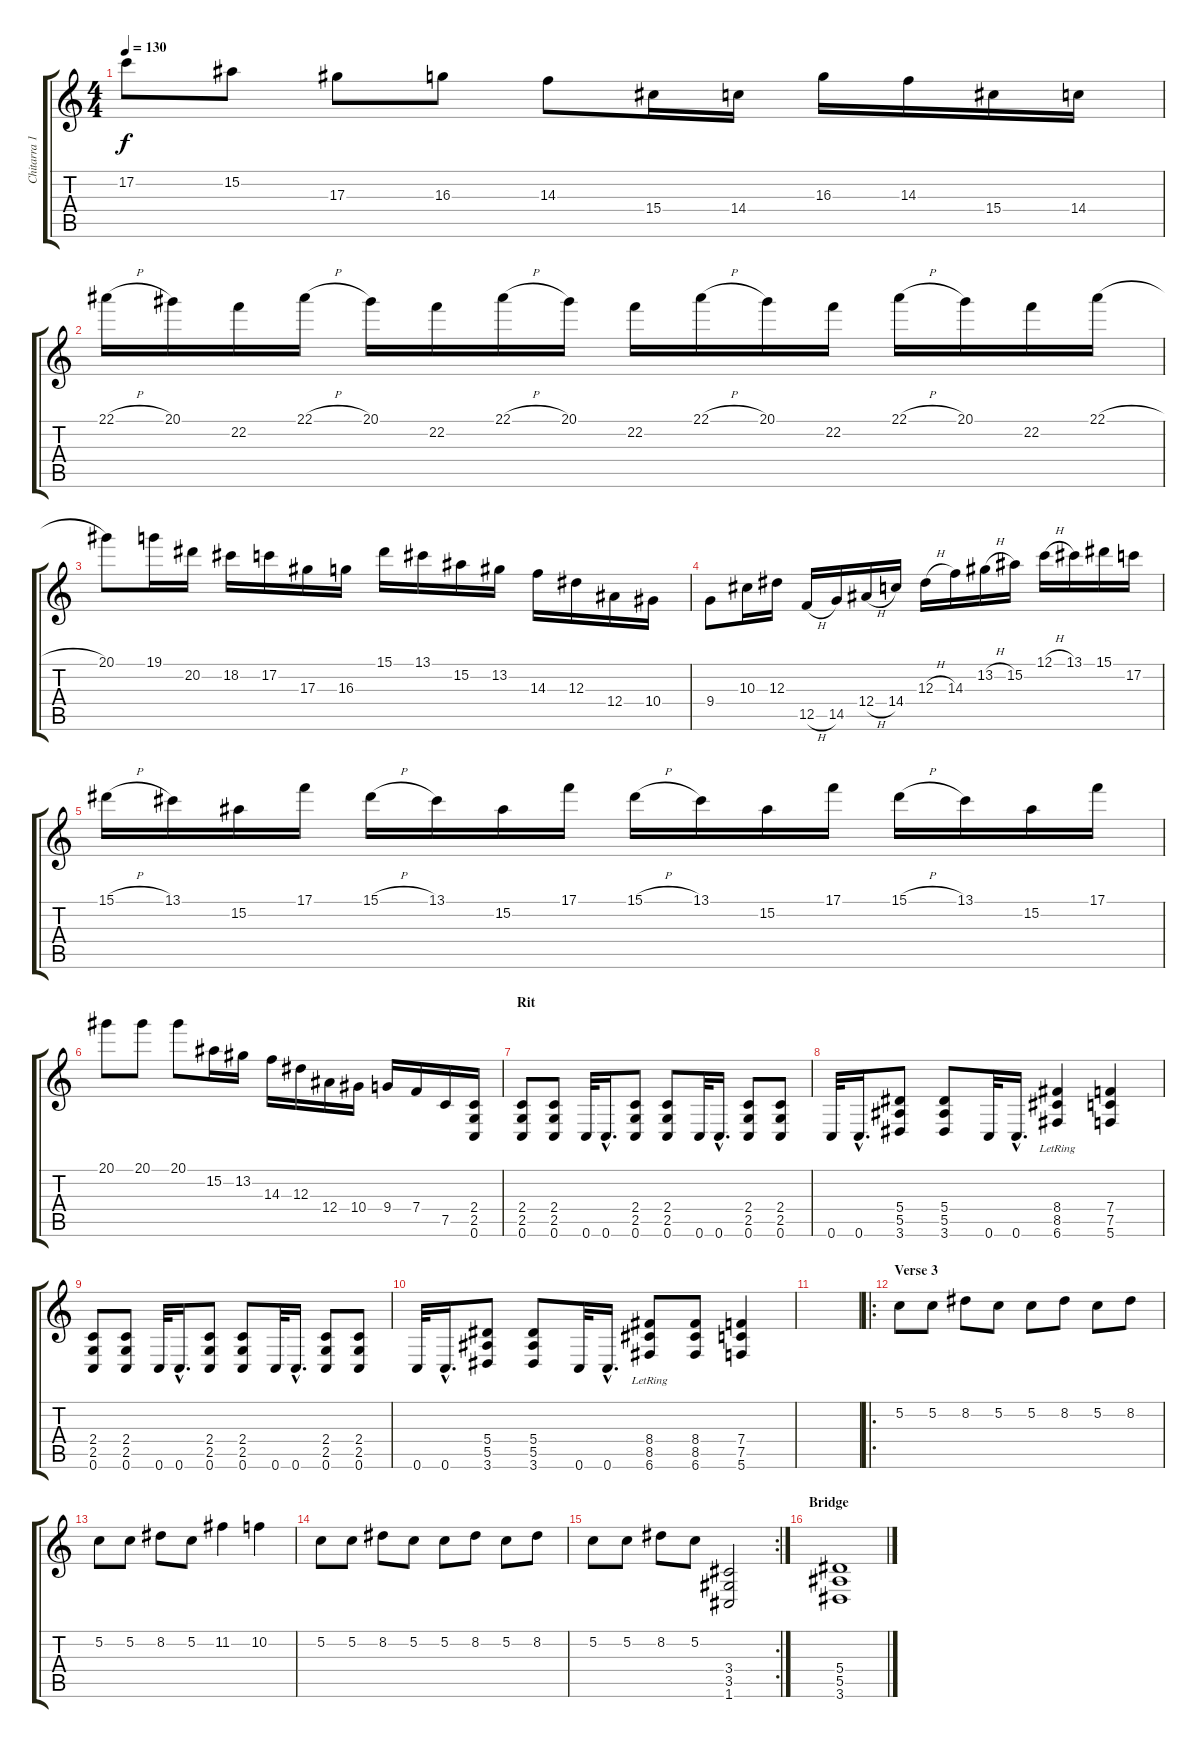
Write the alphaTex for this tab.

\track ("Chitarra 1 Oct" "Chitarra 1") {instrument distortionguitar}
\staff {score tabs}
\tuning (C4 G3 Eb3 Bb2 F2 C2) {hide}
\ts (4 4)
\tempo 130
\clef g2
\ks c
17.2.8{dy f} 15.2.8 17.3.8 16.3.8 14.3.8 15.4.16 14.4.16 16.3.16 14.3.16 15.4.16 14.4.16 |
22.1{h}.16 20.1.16 22.2.16 22.1{h}.16 20.1.16 22.2.16 22.1{h}.16 20.1.16 22.2.16 22.1{h}.16 20.1.16 22.2.16 22.1{h}.16 20.1.16 22.2.16 22.1{h}.16 |
20.1.8 19.1.16 20.2.16 18.2.16 17.2.16 17.3.16 16.3.16 15.1.16 13.1.16 15.2.16 13.2.16 14.3.16 12.3.16 12.4.16 10.4.16 |
9.4.8 10.3.16 12.3.16 12.5{h}.16 14.5.16 12.4{h}.16 14.4.16 12.3{h}.16 14.3.16 13.2{h}.16 15.2.16 12.1{h}.16 13.1.16 15.1.16 17.2.16 |
15.1{h}.16 13.1.16 15.2.16 17.1.16 15.1{h}.16 13.1.16 15.2.16 17.1.16 15.1{h}.16 13.1.16 15.2.16 17.1.16 15.1{h}.16 13.1.16 15.2.16 17.1.16 |
20.1.8 20.1.8 20.1.8 15.2.16 13.2.16 14.3.16 12.3.16 12.4.16 10.4.16 9.4.16 7.4.16 7.5.16 (2.4 2.5 0.6).16 |
\section ("" "Rit")
(2.4 2.5 0.6).8{volume 13} (2.4 2.5 0.6).8 0.6.32 0.6{hac}.16{d} (2.4 2.5 0.6).8 (2.4 2.5 0.6).8 0.6.32 0.6{hac}.16{d} (2.4 2.5 0.6).8 (2.4 2.5 0.6).8 |
0.6.32 0.6{hac}.16{d} (5.4 5.5 3.6).8 (5.4 5.5 3.6).8 0.6.32 0.6{hac}.16{d} (8.4{lr} 8.5{lr} 6.6{lr}).4 (7.4 7.5 5.6).4 |
(2.4 2.5 0.6).8 (2.4 2.5 0.6).8 0.6.32 0.6{hac}.16{d} (2.4 2.5 0.6).8 (2.4 2.5 0.6).8 0.6.32 0.6{hac}.16{d} (2.4 2.5 0.6).8 (2.4 2.5 0.6).8 |
0.6.32 0.6{hac}.16{d} (5.4 5.5 3.6).8 (5.4 5.5 3.6).8 0.6.32 0.6{hac}.16{d} (8.4{lr} 8.5{lr} 6.6{lr}).8 (8.4 8.5 6.6).8 (7.4 7.5 5.6).4 |
|
\ro
\section ("" "Verse 3")
5.2.8 5.2.8 8.2.8 5.2.8 5.2.8 8.2.8 5.2.8 8.2.8 |
5.2.8 5.2.8 8.2.8 5.2.8 11.2.4 10.2.4 |
5.2.8 5.2.8 8.2.8 5.2.8 5.2.8 8.2.8 5.2.8 8.2.8 |
\rc 2
5.2.8 5.2.8 8.2.8 5.2.8 (3.4 3.5 1.6).2 |
\section ("" "Bridge")
(5.4 5.5 3.6).1
